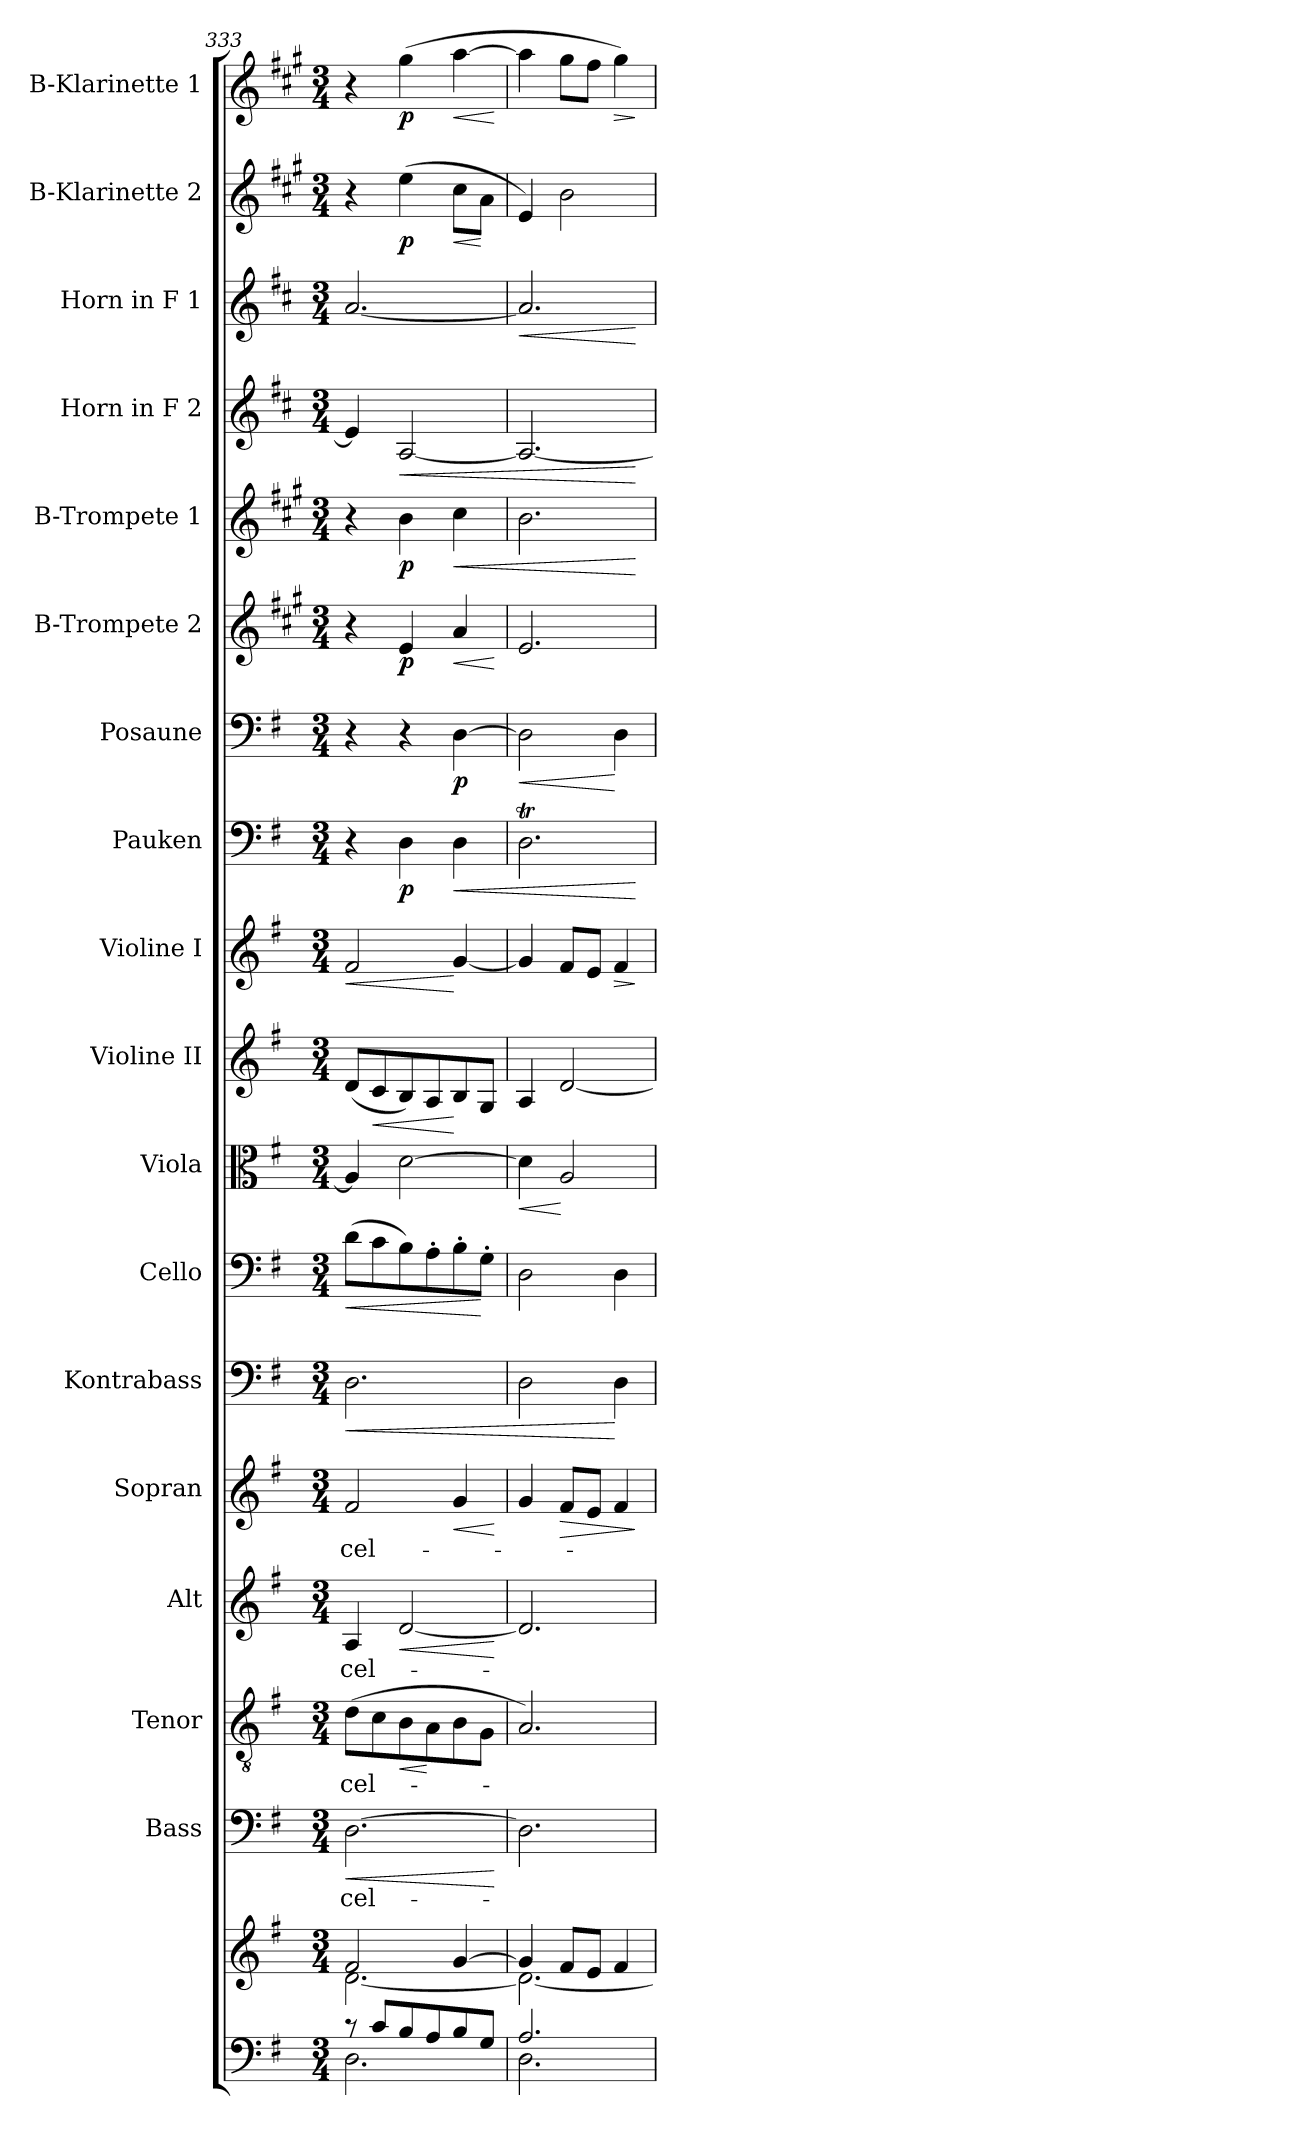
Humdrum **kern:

**kern	**kern	**kern	**text	**dynam	**kern	**text	**dynam	**kern	**text	**dynam	**kern	**text	**dynam	**kern	**dynam	**kern	**dynam	**kern	**dynam	**kern	**dynam	**kern	**dynam	**kern	**dynam	**kern	**dynam	**kern	**dynam	**kern	**dynam	**kern	**dynam	**kern	**dynam	**kern	**dynam	**kern	**dynam
*part18	*part18	*part17	*part17	*part17	*part16	*part16	*part16	*part15	*part15	*part15	*part14	*part14	*part14	*part13	*part13	*part12	*part12	*part11	*part11	*part10	*part10	*part9	*part9	*part8	*part8	*part7	*part7	*part6	*part6	*part5	*part5	*part4	*part4	*part3	*part3	*part2	*part2	*part1	*part1
*staff19	*staff18	*staff17	*staff17	*staff17	*staff16	*staff16	*staff16	*staff15	*staff15	*staff15	*staff14	*staff14	*staff14	*staff13	*staff13	*staff12	*staff12	*staff11	*staff11	*staff10	*staff10	*staff9	*staff9	*staff8	*staff8	*staff7	*staff7	*staff6	*staff6	*staff5	*staff5	*staff4	*staff4	*staff3	*staff3	*staff2	*staff2	*staff1	*staff1
*	*	*I"Bass	*	*	*I"Tenor	*	*	*I"Alt	*	*	*I"Sopran	*	*	*I"Kontrabass	*	*I"Cello	*	*I"Viola	*	*I"Violine II	*	*I"Violine I	*	*I"Pauken	*	*I"Posaune	*	*I"B-Trompete 2	*	*I"B-Trompete 1	*	*I"Horn in F 2	*	*I"Horn in F 1	*	*I"B-Klarinette 2	*	*I"B-Klarinette 1	*
*	*	*I'B.	*	*	*I'T.	*	*	*I'A.	*	*	*I'S.	*	*	*I'Kb.	*	*	*	*I'Vla.	*	*I'Vl. II	*	*I'Vl. I	*	*I'Pk.	*	*I'Pos.	*	*I'B Trp. 2	*	*I'B Trp. 1	*	*	*	*	*	*I'B Kl. 2	*	*I'B Kl. 1	*
*clefF4	*clefG2	*clefF4	*	*	*clefGv2	*	*	*clefG2	*	*	*clefG2	*	*	*clefF4	*	*clefF4	*	*clefC3	*	*clefG2	*	*clefG2	*	*clefF4	*	*clefF4	*	*clefG2	*	*clefG2	*	*clefG2	*	*clefG2	*	*clefG2	*	*clefG2	*
*	*	*	*	*	*	*	*	*	*	*	*	*	*	*ITrd7c12	*	*	*	*	*	*	*	*	*	*	*	*	*	*ITrd1c2	*	*ITrd1c2	*	*ITrd4c7	*	*ITrd4c7	*	*ITrd1c2	*	*ITrd1c2	*
*k[f#]	*k[f#]	*k[f#]	*	*	*k[f#]	*	*	*k[f#]	*	*	*k[f#]	*	*	*k[f#]	*	*k[f#]	*	*k[f#]	*	*k[f#]	*	*k[f#]	*	*k[f#]	*	*k[f#]	*	*k[f#]	*	*k[f#]	*	*k[f#]	*	*k[f#]	*	*k[f#]	*	*k[f#]	*
*G:	*G:	*G:	*	*	*G:	*	*	*G:	*	*	*G:	*	*	*G:	*	*G:	*	*G:	*	*G:	*	*G:	*	*G:	*	*G:	*	*G:	*	*G:	*	*G:	*	*G:	*	*G:	*	*G:	*
*M3/4	*M3/4	*M3/4	*	*	*M3/4	*	*	*M3/4	*	*	*M3/4	*	*	*M3/4	*	*M3/4	*	*M3/4	*	*M3/4	*	*M3/4	*	*M3/4	*	*M3/4	*	*M3/4	*	*M3/4	*	*M3/4	*	*M3/4	*	*M3/4	*	*M3/4	*
=333	=333	=333	=333	=333	=333	=333	=333	=333	=333	=333	=333	=333	=333	=333	=333	=333	=333	=333	=333	=333	=333	=333	=333	=333	=333	=333	=333	=333	=333	=333	=333	=333	=333	=333	=333	=333	=333	=333	=333
*^	*^	*	*	*	*	*	*	*	*	*	*	*	*	*	*	*	*	*	*	*	*	*	*	*	*	*	*	*	*	*	*	*	*	*	*	*	*	*	*
!	!	!	!	!	!LO:LY:b	!LO:HP:b	!	!LO:LY:b	!	!	!LO:LY:b	!	!	!LO:LY:b	!	!	!LO:HP:b	!	!LO:HP:b	!	!	!	!	!	!LO:HP:b	!	!	!	!	!	!	!	!	!	!	!	!	!	!	!	!
8rc	2.D\	2f#/	[<2.d\	[2.D\	-cel-	<	(>8d\L	-cel-	.	4A/	-cel-	.	2f#/	-cel-	.	2.DD\	<	(>8d\L	<	4A/]	.	(<8d/L	.	2f#/	<	4r	.	4r	.	4r	.	4r	.	4A/]	.	[2.d/	.	4r	.	4r	.
!	!	!	!	!	!	!	!	!	!	!	!	!	!	!	!	!	!	!	!	!	!	!	!LO:HP:b	!	!	!	!	!	!	!	!	!	!	!	!	!	!	!	!	!	!
8c/L	.	.	.	.	.	.	8c\	.	.	.	.	.	.	.	.	.	.	8c\	.	.	.	8c/	<	.	.	.	.	.	.	.	.	.	.	.	.	.	.	.	.	.	.
!	!	!	!	!	!	!	!	!	!LO:HP:b	!	!	!LO:HP:b	!	!	!	!	!	!	!	!	!	!	!	!	!	!	!LO:DY:b	!	!	!	!LO:DY:b	!	!LO:DY:b	!	!LO:HP:b	!	!	!	!LO:DY:b	!	!LO:DY:b
8B/	.	.	.	.	.	.	8B\	.	<	[2d/	.	<	.	.	.	.	.	8B\)	.	[2d\	.	8B/)	.	.	.	4D\	p	4r	.	4d/	p	4a\	p	[2D/	<	.	.	(>4dd\	p	(>4ff#\	p
8A/	.	.	.	.	.	.	8A\	.	[	.	.	.	.	.	.	.	.	8A'>\	.	.	.	8A/	.	.	.	.	.	.	.	.	.	.	.	.	.	.	.	.	.	.	.
!	!	!	!	!	!	!	!	!	!	!	!	!	!	!	!LO:HP:b	!	!	!	!	!	!	!	!	!	!	!	!LO:HP:b	!	!LO:DY:b	!	!LO:HP:b	!	!LO:HP:b	!	!	!	!	!	!LO:HP:b	!	!LO:HP:b
8B/	.	[>4g/	.	.	.	.	8B\	.	.	.	.	.	4g/	.	<	.	.	8B'>\	.	.	.	8B/	[	[4g/	[	4D\	<	[4D\	p	4g/	<	4b\	<	.	.	.	.	8b\L	<	[4gg\	<
8G/J	.	.	.	.	.	.	8G\J	.	.	.	.	.	.	.	.	.	.	8G'>\J	[	.	.	8G/J	.	.	.	.	.	.	.	.	.	.	.	.	.	.	.	8g\J	[	.	.
*v	*v	*	*	*	*	*	*	*	*	*	*	*	*	*	*	*	*	*	*	*	*	*	*	*	*	*	*	*	*	*	*	*	*	*	*	*	*	*	*	*	*
*	*v	*v	*	*	*	*	*	*	*	*	*	*	*	*	*	*	*	*	*	*	*	*	*	*	*	*	*	*	*	*	*	*	*	*	*	*	*	*	*	*
.	.	.	.	[	.	.	.	.	.	[	.	.	[	.	.	.	.	.	.	.	.	.	.	.	.	.	.	.	[	.	.	.	.	.	.	.	.	.	[
=334	=334	=334	=334	=334	=334	=334	=334	=334	=334	=334	=334	=334	=334	=334	=334	=334	=334	=334	=334	=334	=334	=334	=334	=334	=334	=334	=334	=334	=334	=334	=334	=334	=334	=334	=334	=334	=334	=334	=334
*^	*^	*	*	*	*	*	*	*	*	*	*	*	*	*	*	*	*	*	*	*	*	*	*	*	*	*	*	*	*	*	*	*	*	*	*	*	*	*	*
!	!	!	!	!	!	!	!	!	!	!	!	!	!	!	!	!	!	!	!	!	!LO:HP:b	!	!	!	!	!	!	!	!LO:HP:b	!	!	!	!	!	!	!	!LO:HP:b	!	!	!	!
2.A/	2.D\	4g/]	2.d\_	2.D\]	.	.	2.A/)	.	.	2.d/]	.	.	4g/	.	.	2DD\	.	2D\	.	4d\]	<	4A/	.	4g/]	.	2.DT\	.	2D\]	<	2.d/	.	2.a\	.	2.D/_	.	2.d/]	<	4d/)	.	4gg\]	.
!	!	!	!	!	!	!	!	!	!	!	!	!	!	!	!LO:HP:b	!	!	!	!	!	!	!	!	!	!	!	!	!	!	!	!	!	!	!	!	!	!	!	!	!	!
.	.	8f#/L	.	.	.	.	.	.	.	.	.	.	8f#/L	.	>	.	.	.	.	2A/	[	[2d/	.	8f#/L	.	.	.	.	.	.	.	.	.	.	.	.	.	2a\	.	8ff#\L	.
.	.	8e/J	.	.	.	.	.	.	.	.	.	.	8e/J	.	.	.	.	.	.	.	.	.	.	8e/J	.	.	.	.	.	.	.	.	.	.	.	.	.	.	.	8ee\J	.
!	!	!	!	!	!	!	!	!	!	!	!	!	!	!	!	!	!	!	!	!	!	!	!	!	!LO:HP:b	!	!	!	!	!	!	!	!	!	!	!	!	!	!	!	!LO:HP:b
.	.	4f#/	.	.	.	.	.	.	.	.	.	.	4f#/	.	.	4DD\	[	4D\	.	.	.	.	.	4f#/	>	.	.	4D\	[	.	.	.	.	.	.	.	.	.	.	4ff#\)	>
*v	*v	*	*	*	*	*	*	*	*	*	*	*	*	*	*	*	*	*	*	*	*	*	*	*	*	*	*	*	*	*	*	*	*	*	*	*	*	*	*	*	*
*	*v	*v	*	*	*	*	*	*	*	*	*	*	*	*	*	*	*	*	*	*	*	*	*	*	*	*	*	*	*	*	*	*	*	*	*	*	*	*	*	*
.	.	.	.	.	.	.	.	.	.	.	.	.	]	.	.	.	.	.	.	.	.	.	]	.	[	.	.	.	.	.	[	.	[	.	[	.	.	.	]
=	=	=	=	=	=	=	=	=	=	=	=	=	=	=	=	=	=	=	=	=	=	=	=	=	=	=	=	=	=	=	=	=	=	=	=	=	=	=	=
*-	*-	*-	*-	*-	*-	*-	*-	*-	*-	*-	*-	*-	*-	*-	*-	*-	*-	*-	*-	*-	*-	*-	*-	*-	*-	*-	*-	*-	*-	*-	*-	*-	*-	*-	*-	*-	*-	*-	*-
